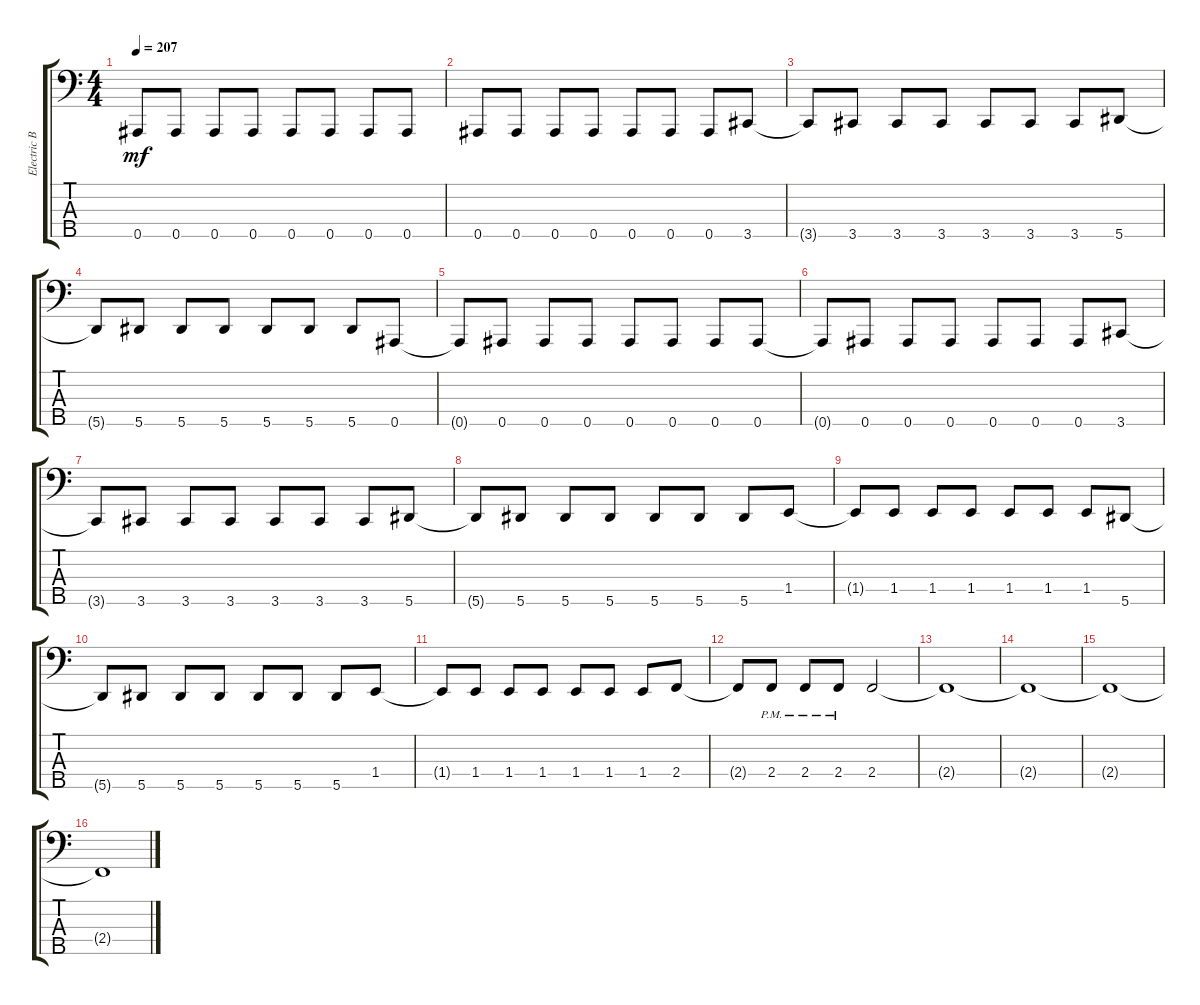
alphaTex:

\track ("Electric Bass" "Electric B") {instrument electricbassfinger}
\staff {score tabs}
\tuning (F2 Db2 Ab1 Eb1 Bb0) {hide}
\ts (4 4)
\tempo 207
\clef f4
\ks c
0.5.8{dy mf} 0.5.8 0.5.8 0.5.8 0.5.8 0.5.8 0.5.8 0.5.8 |
0.5.8 0.5.8 0.5.8 0.5.8 0.5.8 0.5.8 0.5.8 3.5.8 |
3.5{t}.8 3.5.8 3.5.8 3.5.8 3.5.8 3.5.8 3.5.8 5.5.8 |
5.5{t}.8 5.5.8 5.5.8 5.5.8 5.5.8 5.5.8 5.5.8 0.5.8 |
0.5{t}.8 0.5.8 0.5.8 0.5.8 0.5.8 0.5.8 0.5.8 0.5.8 |
0.5{t}.8 0.5.8 0.5.8 0.5.8 0.5.8 0.5.8 0.5.8 3.5.8 |
3.5{t}.8 3.5.8 3.5.8 3.5.8 3.5.8 3.5.8 3.5.8 5.5.8 |
5.5{t}.8 5.5.8 5.5.8 5.5.8 5.5.8 5.5.8 5.5.8 1.4.8 |
1.4{t}.8 1.4.8 1.4.8 1.4.8 1.4.8 1.4.8 1.4.8 5.5.8 |
5.5{t}.8 5.5.8 5.5.8 5.5.8 5.5.8 5.5.8 5.5.8 1.4.8 |
1.4{t}.8 1.4.8 1.4.8 1.4.8 1.4.8 1.4.8 1.4.8 2.4.8 |
2.4{t}.8 2.4{pm}.8 2.4{pm}.8 2.4{pm}.8 2.4.2 |
2.4{t}.1 |
2.4{t}.1 |
2.4{t}.1 |
2.4{t}.1
